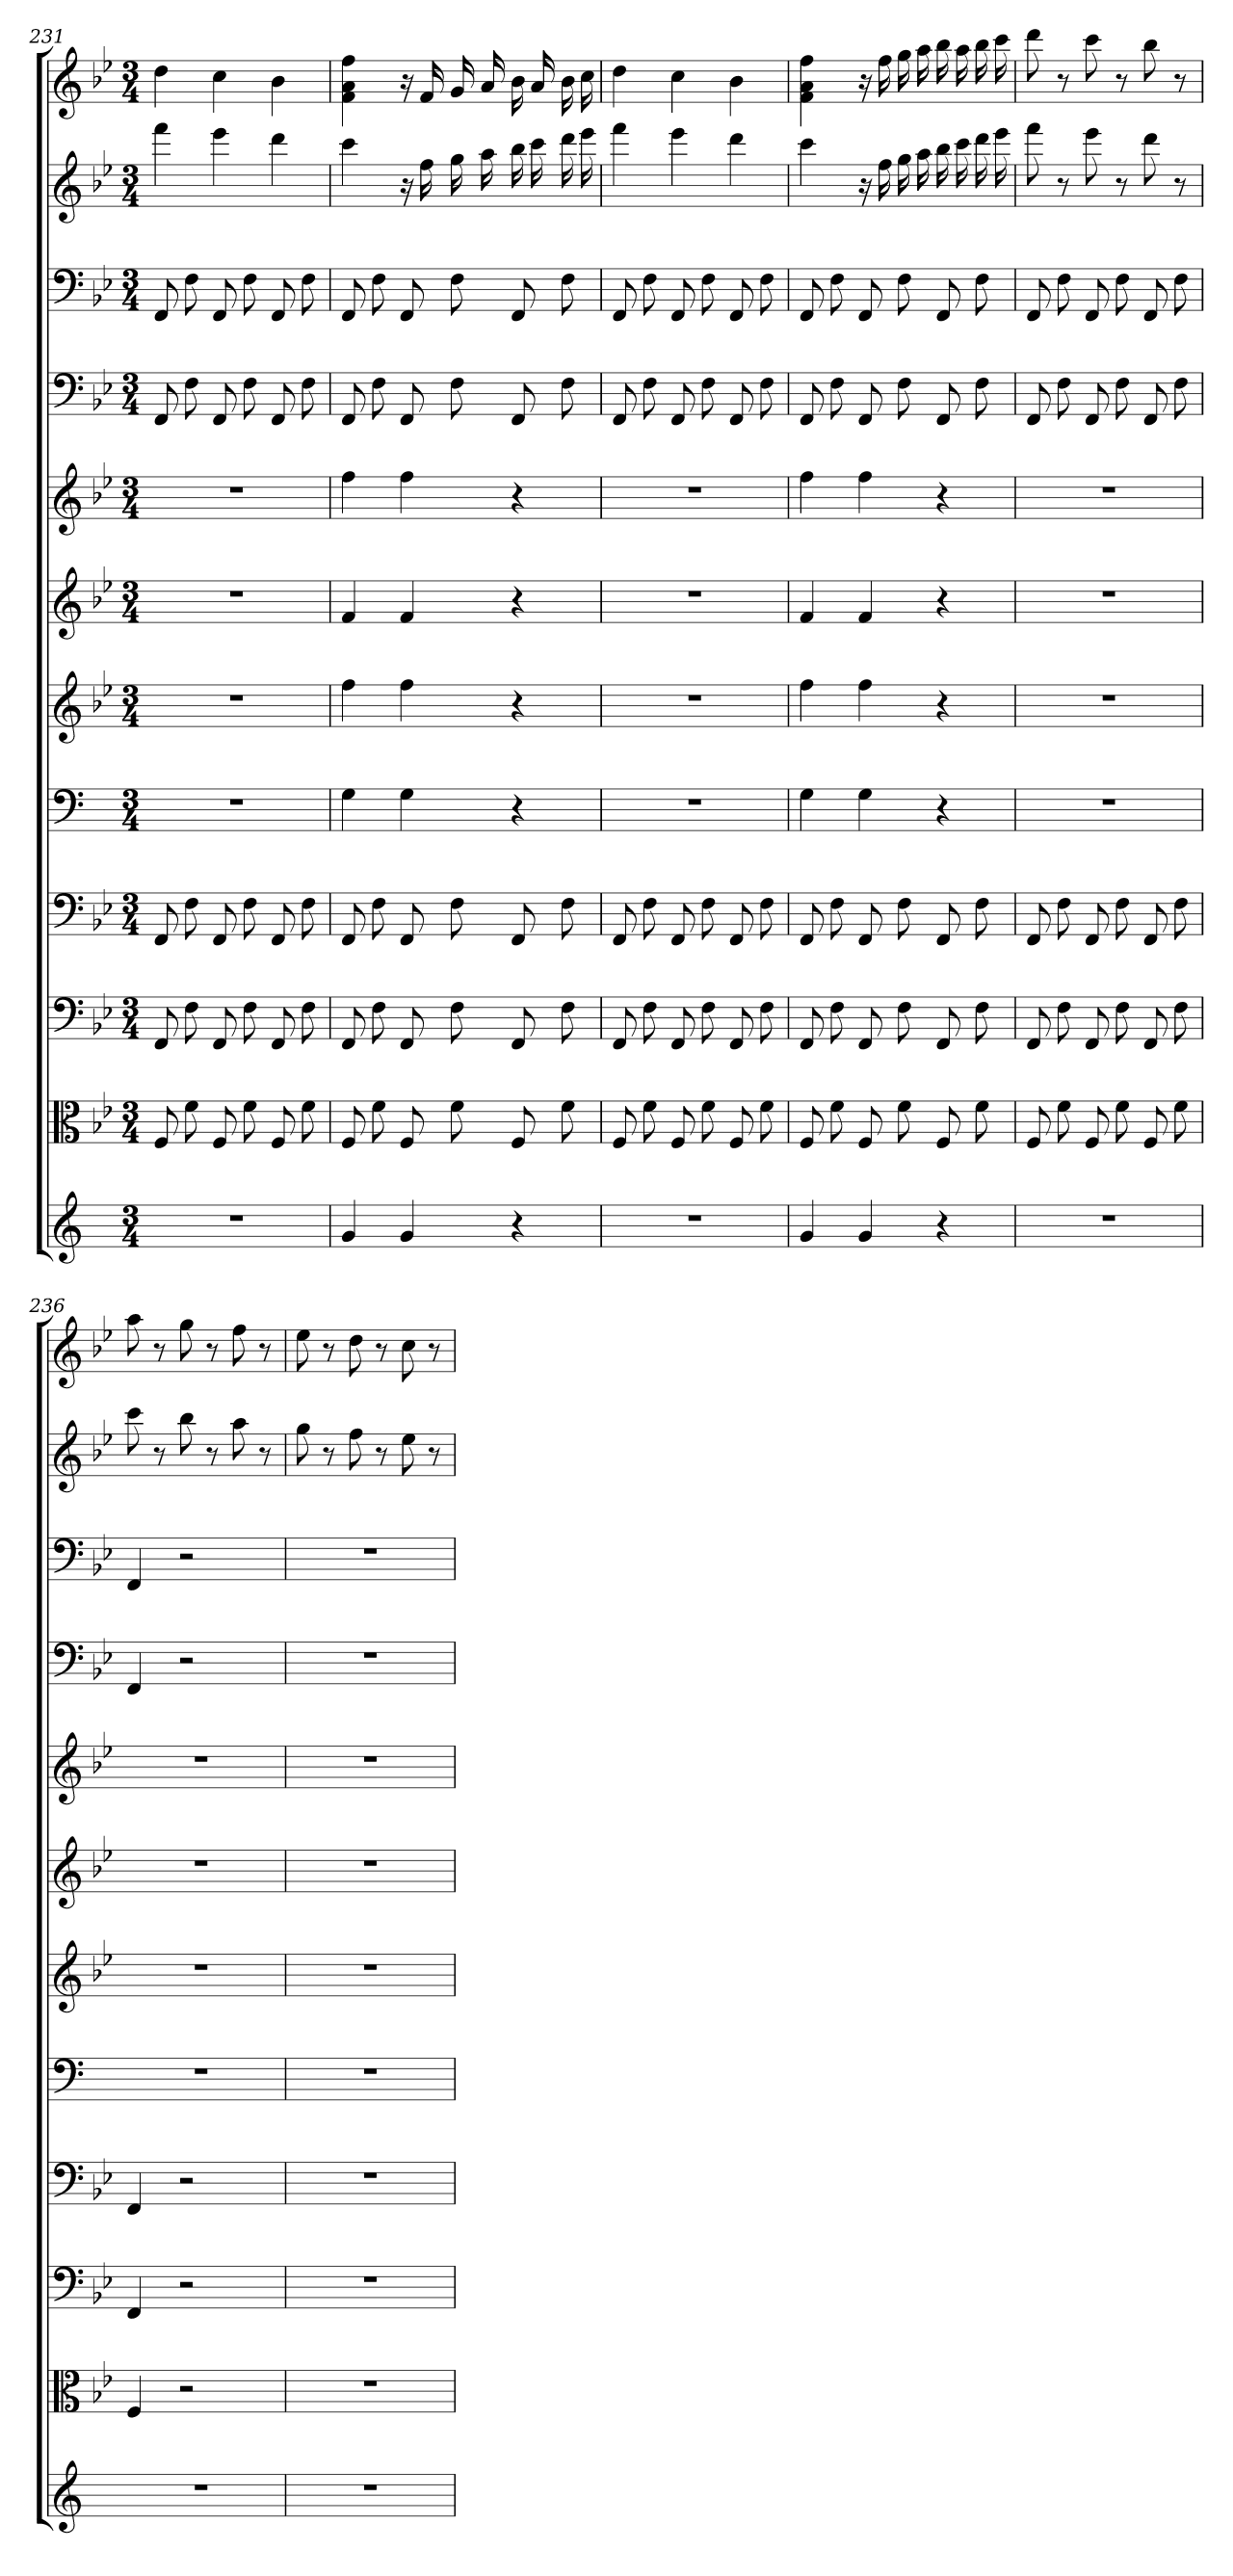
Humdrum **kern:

**kern	**kern	**kern	**kern	**kern	**kern	**kern	**kern	**kern	**kern	**kern	**kern
*part12	*part11	*part10	*part9	*part8	*part7	*part6	*part5	*part4	*part3	*part2	*part1
*staff12	*staff11	*staff10	*staff9	*staff8	*staff7	*staff6	*staff5	*staff4	*staff3	*staff2	*staff1
*	*clefC3	*clefF4	*clefF4	*	*	*	*	*clefF4	*clefF4	*	*
*k[]	*k[b-e-]	*k[b-e-]	*k[b-e-]	*k[]	*k[b-e-]	*k[b-e-]	*k[b-e-]	*k[b-e-]	*k[b-e-]	*k[b-e-]	*k[b-e-]
*M3/4	*M3/4	*M3/4	*M3/4	*M3/4	*M3/4	*M3/4	*M3/4	*M3/4	*M3/4	*M3/4	*M3/4
=231	=231	=231	=231	=231	=231	=231	=231	=231	=231	=231	=231
2.r	8F	8FF	8FF	2.r	2.r	2.r	2.r	8FF	8FF	4fff	4dd
.	8f	8F	8F	.	.	.	.	8F	8F	.	.
.	8F	8FF	8FF	.	.	.	.	8FF	8FF	4eee-	4cc
.	8f	8F	8F	.	.	.	.	8F	8F	.	.
.	8F	8FF	8FF	.	.	.	.	8FF	8FF	4ddd	4b-
.	8f	8F	8F	.	.	.	.	8F	8F	.	.
=232	=232	=232	=232	=232	=232	=232	=232	=232	=232	=232	=232
4g	8F	8FF	8FF	4G	4ff	4f	4ff	8FF	8FF	4ccc	4f 4a 4ff
.	8f	8F	8F	.	.	.	.	8F	8F	.	.
4g	8F	8FF	8FF	4G	4ff	4f	4ff	8FF	8FF	16r	16r
.	.	.	.	.	.	.	.	.	.	16ff	16f
.	8f	8F	8F	.	.	.	.	8F	8F	16gg	16g
.	.	.	.	.	.	.	.	.	.	16aa	16a
4r	8F	8FF	8FF	4r	4r	4r	4r	8FF	8FF	16bb-	16b-
.	.	.	.	.	.	.	.	.	.	16ccc	16a
.	8f	8F	8F	.	.	.	.	8F	8F	16ddd	16b-
.	.	.	.	.	.	.	.	.	.	16eee-	16cc
=233	=233	=233	=233	=233	=233	=233	=233	=233	=233	=233	=233
2.r	8F	8FF	8FF	2.r	2.r	2.r	2.r	8FF	8FF	4fff	4dd
.	8f	8F	8F	.	.	.	.	8F	8F	.	.
.	8F	8FF	8FF	.	.	.	.	8FF	8FF	4eee-	4cc
.	8f	8F	8F	.	.	.	.	8F	8F	.	.
.	8F	8FF	8FF	.	.	.	.	8FF	8FF	4ddd	4b-
.	8f	8F	8F	.	.	.	.	8F	8F	.	.
=234	=234	=234	=234	=234	=234	=234	=234	=234	=234	=234	=234
4g	8F	8FF	8FF	4G	4ff	4f	4ff	8FF	8FF	4ccc	4f 4a 4ff
.	8f	8F	8F	.	.	.	.	8F	8F	.	.
4g	8F	8FF	8FF	4G	4ff	4f	4ff	8FF	8FF	16r	16r
.	.	.	.	.	.	.	.	.	.	16ff	16ff
.	8f	8F	8F	.	.	.	.	8F	8F	16gg	16gg
.	.	.	.	.	.	.	.	.	.	16aa	16aa
4r	8F	8FF	8FF	4r	4r	4r	4r	8FF	8FF	16bb-	16bb-
.	.	.	.	.	.	.	.	.	.	16ccc	16aa
.	8f	8F	8F	.	.	.	.	8F	8F	16ddd	16bb-
.	.	.	.	.	.	.	.	.	.	16eee-	16ccc
=235	=235	=235	=235	=235	=235	=235	=235	=235	=235	=235	=235
2.r	8F	8FF	8FF	2.r	2.r	2.r	2.r	8FF	8FF	8fff	8ddd
.	8f	8F	8F	.	.	.	.	8F	8F	8r	8r
.	8F	8FF	8FF	.	.	.	.	8FF	8FF	8eee-	8ccc
.	8f	8F	8F	.	.	.	.	8F	8F	8r	8r
.	8F	8FF	8FF	.	.	.	.	8FF	8FF	8ddd	8bb-
.	8f	8F	8F	.	.	.	.	8F	8F	8r	8r
=236	=236	=236	=236	=236	=236	=236	=236	=236	=236	=236	=236
2.r	4F	4FF	4FF	2.r	2.r	2.r	2.r	4FF	4FF	8ccc	8aa
.	.	.	.	.	.	.	.	.	.	8r	8r
.	2r	2r	2r	.	.	.	.	2r	2r	8bb-	8gg
.	.	.	.	.	.	.	.	.	.	8r	8r
.	.	.	.	.	.	.	.	.	.	8aa	8ff
.	.	.	.	.	.	.	.	.	.	8r	8r
=237	=237	=237	=237	=237	=237	=237	=237	=237	=237	=237	=237
2.r	2.r	2.r	2.r	2.r	2.r	2.r	2.r	2.r	2.r	8gg	8ee-
.	.	.	.	.	.	.	.	.	.	8r	8r
.	.	.	.	.	.	.	.	.	.	8ff	8dd
.	.	.	.	.	.	.	.	.	.	8r	8r
.	.	.	.	.	.	.	.	.	.	8ee-	8cc
.	.	.	.	.	.	.	.	.	.	8r	8r
=	=	=	=	=	=	=	=	=	=	=	=
*-	*-	*-	*-	*-	*-	*-	*-	*-	*-	*-	*-
